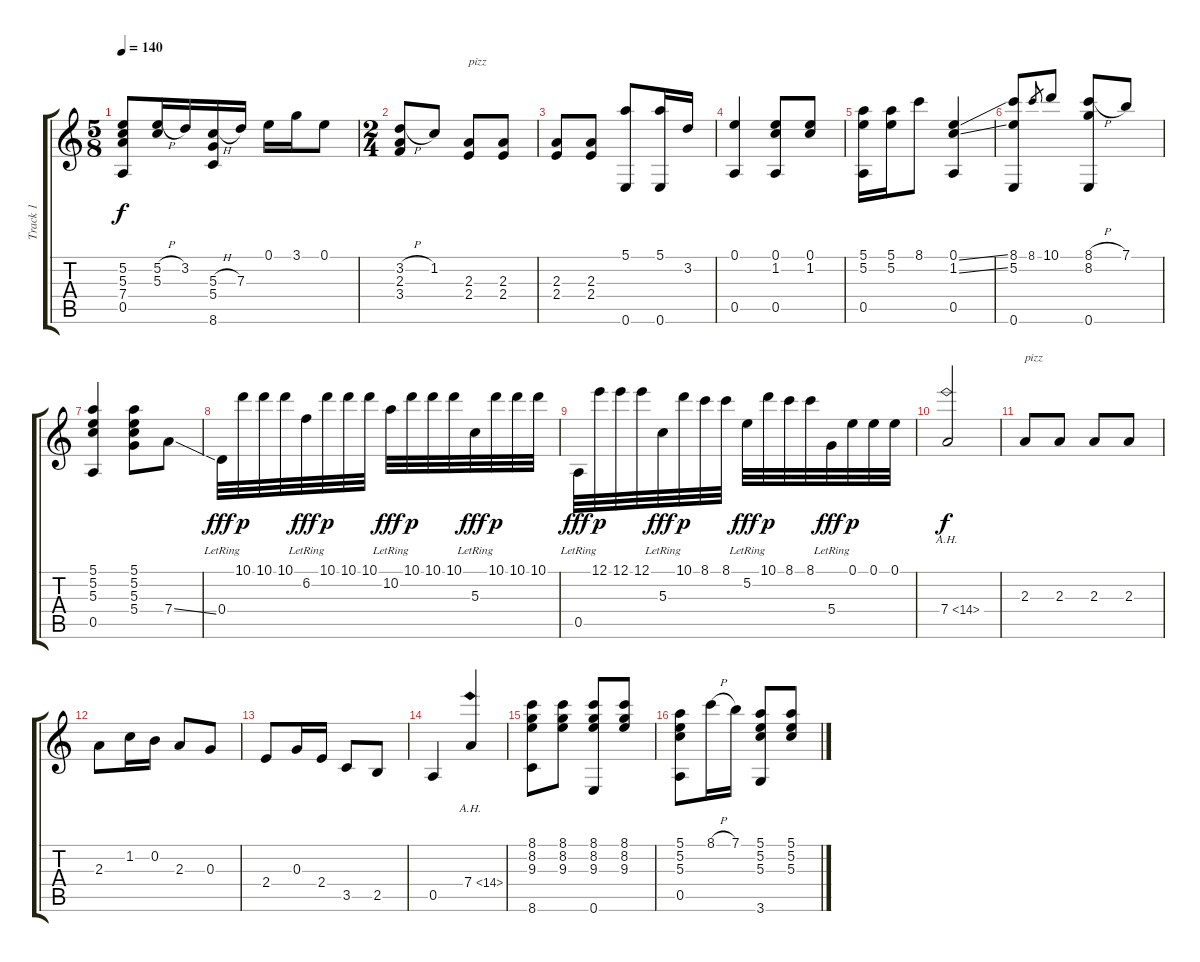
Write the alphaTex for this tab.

\track ("Track 1" "Track 1") {instrument acousticguitarnylon}
\staff {score tabs}
\tuning (E4 B3 G3 D3 A2 E2) {hide}
\ts (5 8)
\tempo 140
\clef g2
\ks c
(5.2 5.3 7.4 0.5).8{dy f} (5.2{h} 5.3).16 3.2.16 (5.3{h} 5.4 8.6).16 7.3.16 0.1.16 3.1.16 0.1.8 |
\ts (2 4)
(3.2{h} 2.3 3.4).8 1.2.8 (2.3 2.4).8{txt "pizz"} (2.3 2.4).8 |
(2.3 2.4).8 (2.3 2.4).8 (5.1 0.6).8 (5.1 0.6).16 3.2.16 |
(0.1 0.5).4 (0.1 1.2 0.5).8 (0.1 1.2).8 |
(5.1 5.2 0.5).16 (5.1 5.2).16 8.1.8 (0.1{ss} 1.2{ss} 0.5).4 |
(8.1 5.2 0.6).8 8.1.8{gr} 10.1.8 (8.1{h} 8.2 0.6).8 7.1.8 |
(5.1 5.2 5.3 0.5).4 (5.1 5.2 5.3 5.4).8 7.4{ss}.8 |
0.4{lr}.32{dy fff} 10.1.32{dy p} 10.1.32 10.1.32 6.2{lr}.32{dy fff} 10.1.32{dy p} 10.1.32 10.1.32 10.2{lr}.32{dy fff} 10.1.32{dy p} 10.1.32 10.1.32 5.3{lr}.32{dy fff} 10.1.32{dy p} 10.1.32 10.1.32 |
0.5{lr}.32{dy fff} 12.1.32{dy p} 12.1.32 12.1.32 5.3{lr}.32{dy fff} 10.1.32{dy p} 8.1.32 8.1.32 5.2{lr}.32{dy fff} 10.1.32{dy p} 8.1.32 8.1.32 5.4{lr}.32{dy fff} 0.1.32{dy p} 0.1.32 0.1.32 |
7.4{ah 7}.2{dy f} |
2.3.8{txt "pizz"} 2.3.8 2.3.8 2.3.8 |
2.3.8 1.2.16 0.2.16 2.3.8 0.3.8 |
2.4.8 0.3.16 2.4.16 3.5.8 2.5.8 |
0.5.4 7.4{ah 7}.4 |
(8.1 8.2 9.3 8.6).8 (8.1 8.2 9.3).8 (8.1 8.2 9.3 0.6).8 (8.1 8.2 9.3).8 |
(5.1 5.2 5.3 0.5).8 8.1{h}.16 7.1.16 (5.1 5.2 5.3 3.6).8 (5.1 5.2 5.3).8
